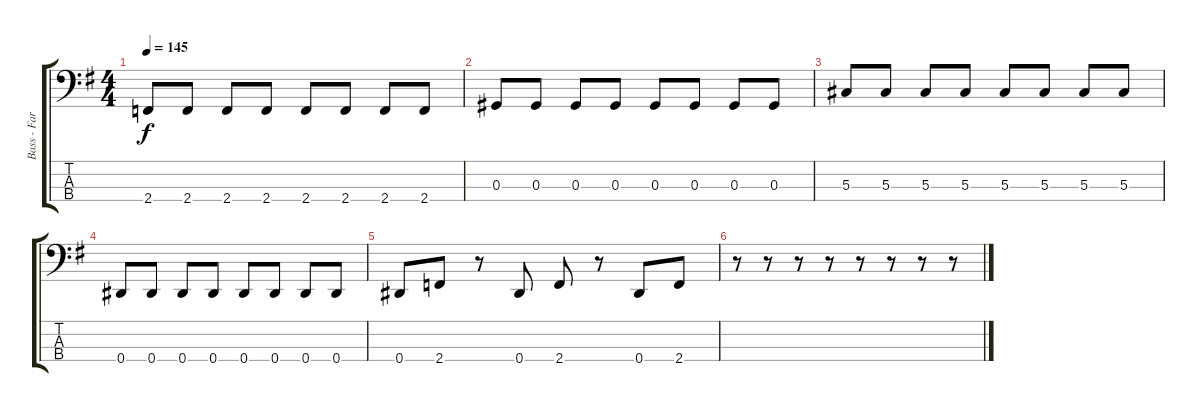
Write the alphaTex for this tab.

\track ("Bass - Farin Urlaub" "Bass - Far") {instrument electricbasspick}
\staff {score tabs}
\tuning (Gb2 Db2 Ab1 Eb1) {hide}
\ts (4 4)
\tempo 145
\clef f4
\ks g
2.4.8{dy f} 2.4.8 2.4.8 2.4.8 2.4.8 2.4.8 2.4.8 2.4.8 |
0.3.8 0.3.8 0.3.8 0.3.8 0.3.8 0.3.8 0.3.8 0.3.8 |
5.3.8 5.3.8 5.3.8 5.3.8 5.3.8 5.3.8 5.3.8 5.3.8 |
0.4.8 0.4.8 0.4.8 0.4.8 0.4.8 0.4.8 0.4.8 0.4.8 |
0.4.8 2.4.8 r.8 0.4.8 2.4.8 r.8 0.4.8 2.4.8 |
r.8 r.8 r.8 r.8 r.8 r.8 r.8 r.8
